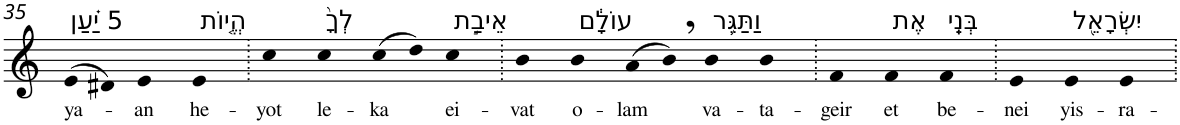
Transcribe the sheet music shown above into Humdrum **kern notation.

**kern	**text
*part1	*part1
*staff1	*staff1
*I"Piano	*
*I'Pno	*
!!LO:PB:g=z
*clefG2	*
*k[]	*
=35	=35
!LO:TX:a:t=5 יַ֗עַן	!
!	!LO:LY:b
(>8e	ya-
8d#X)	.
!	!LO:LY:b
4e	-an
!LO:TX:a:t=הֱי֤וֹת	!
!	!LO:LY:b
4e	he-
=36.	=36.
!	!LO:LY:b
4cc	-yot
!LO:TX:a:t=לְךָ֙	!
!	!LO:LY:b
4cc	le-
!	!LO:LY:b
(>8cc	-ka
8dd)	.
!LO:TX:a:t=אֵיבַ֣ת	!
!	!LO:LY:b
4cc	ei-
=37.	=37.
!	!LO:LY:b
4b	-vat
!LO:TX:a:t=עוֹלָ֔ם	!
!	!LO:LY:b
4b	o-
!	!LO:LY:b
(>8a	-lam
8b,)	.
!LO:TX:a:t=וַתַּגֵּ֥ר	!
!	!LO:LY:b
4b	va-
!	!LO:LY:b
4b	-ta-
=38.	=38.
!	!LO:LY:b
4f	-geir
!LO:TX:a:t=אֶת	!
!	!LO:LY:b
4f	et
!LO:TX:a:t=בְּנֵֽי	!
!	!LO:LY:b
4f	be-
=39.	=39.
!	!LO:LY:b
4e	-nei
!LO:TX:a:t=יִשְׂרָאֵ֖ל	!
!	!LO:LY:b
4e	yis-
!	!LO:LY:b
4e	-ra-
=.	=.
*-	*-
